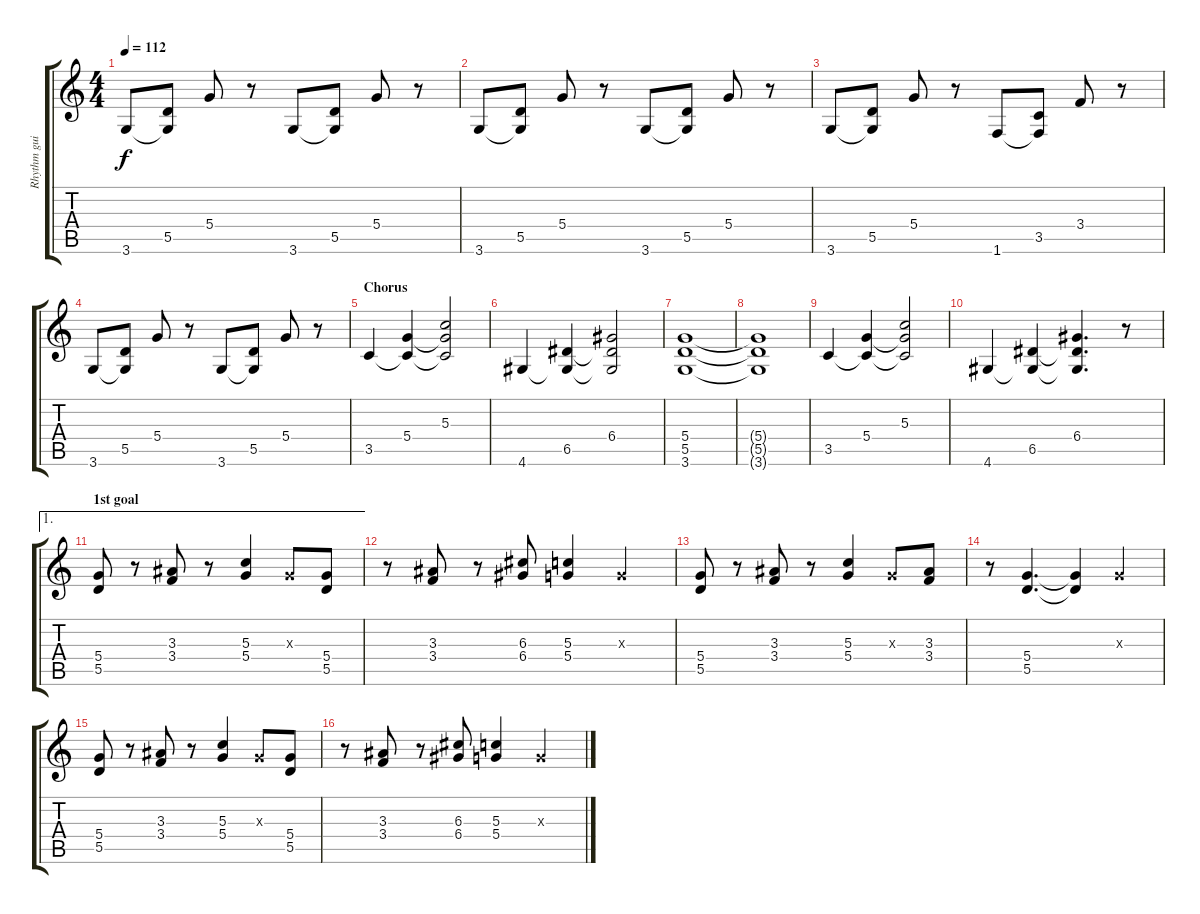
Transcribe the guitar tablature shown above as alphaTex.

\track ("Rhythm guitar" "Rhythm gui") {instrument distortionguitar}
\staff {score tabs}
\tuning (E4 B3 G3 D3 A2 E2) {hide}
\ts (4 4)
\tempo 112
\clef g2
\ks c
3.6.8{dy f} (5.5 3.6{t}).8 5.4.8 r.8 3.6.8 (5.5 3.6{t}).8 5.4.8 r.8 |
3.6.8 (5.5 3.6{t}).8 5.4.8 r.8 3.6.8 (5.5 3.6{t}).8 5.4.8 r.8 |
3.6.8 (5.5 3.6{t}).8 5.4.8 r.8 1.6.8 (3.5 1.6{t}).8 3.4.8 r.8 |
3.6.8 (5.5 3.6{t}).8 5.4.8 r.8 3.6.8 (5.5 3.6{t}).8 5.4.8 r.8 |
\section ("" "Chorus")
3.5.4 (5.4 3.5{t}).4 (5.3 5.4{t} 3.5{t}).2 |
4.6.4 (6.5 4.6{t}).4 (6.4 6.5{t} 4.6{t}).2 |
(5.4 5.5 3.6).1 |
(5.4{t} 5.5{t} 3.6{t}).1 |
3.5.4 (5.4 3.5{t}).4 (5.3 5.4{t} 3.5{t}).2 |
4.6.4 (6.5 4.6{t}).4 (6.4 6.5{t} 4.6{t}).4{d} r.8 |
\ae 1
\section ("" "1st goal")
(5.4 5.5).8 r.8 (3.3 3.4).8 r.8 (5.3 5.4).4 0.3{x}.8 (5.4 5.5).8 |
r.8 (3.3 3.4).8 r.8 (6.3 6.4).8 (5.3 5.4).4 0.3{x}.4 |
(5.4 5.5).8 r.8 (3.3 3.4).8 r.8 (5.3 5.4).4 0.3{x}.8 (3.3 3.4).8 |
r.8 (5.4 5.5).4{d} (5.4{t} 5.5{t}).4 0.3{x}.4 |
(5.4 5.5).8 r.8 (3.3 3.4).8 r.8 (5.3 5.4).4 0.3{x}.8 (5.4 5.5).8 |
r.8 (3.3 3.4).8 r.8 (6.3 6.4).8 (5.3 5.4).4 0.3{x}.4
